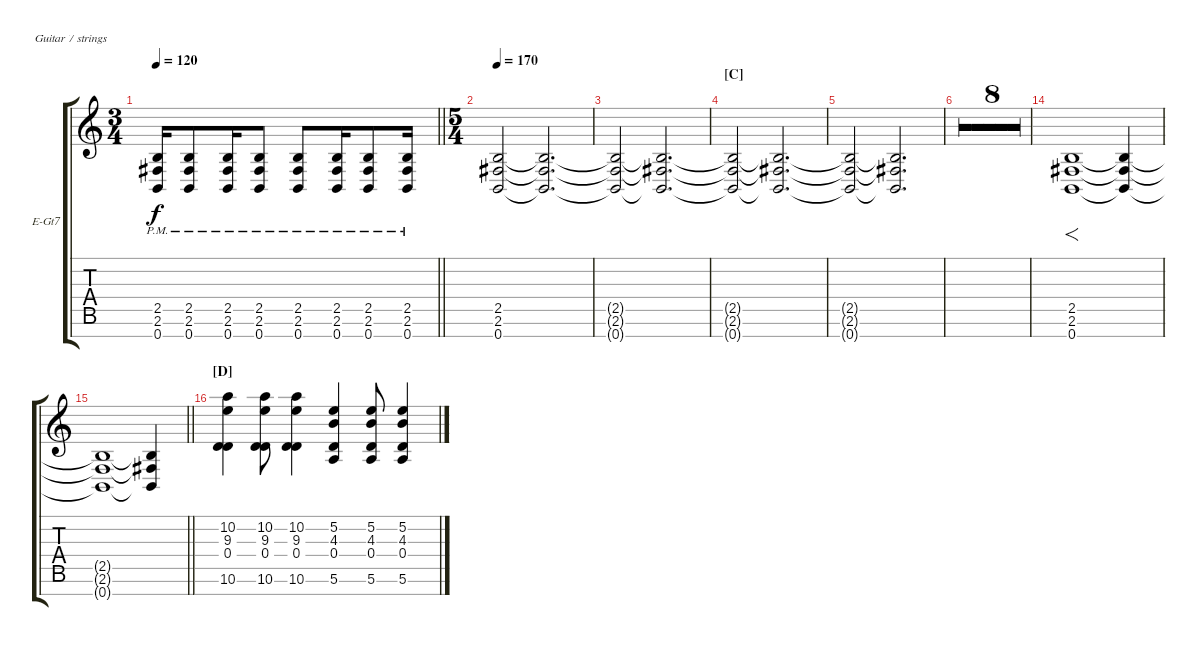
\bracketExtendMode groupsimilarinstruments
\firstSystemTrackNameOrientation horizontal
\otherSystemsTrackNameOrientation horizontal
\track ("Guitar 2" "E-Gt7") {multiBarRest instrument distortionguitar}
\staff {score tabs}
\tuning (E4 B3 G3 D3 A2 E2 B1)
\ts (3 4)
\beaming (8 2 2 2 2)
\tempo 120
\clef g2
\barLineRight lightlight
\ks c
(2.5{pm} 2.6{pm} 0.7{pm}).16{dy f beam merge} (2.5{pm} 2.6{pm} 0.7{pm}).8{beam merge} (2.5{pm} 2.6{pm} 0.7{pm}).16{beam merge} (2.5{pm} 2.6{pm} 0.7{pm}).8{beam split} (2.5{pm} 2.6{pm} 0.7{pm}).8{beam merge} (2.5{pm} 2.6{pm} 0.7{pm}).16{beam merge} (2.5{pm} 2.6{pm} 0.7{pm}).8{beam merge} (2.5{pm} 2.6{pm} 0.7{pm}).16 |
\ts (5 4)
\tempo 170
(2.5 2.6 0.7).2 (2.5{t} 2.6{t} 0.7{t}).2{d} |
(2.5{t} 2.6{t} 0.7{t}).2 (2.5{t} 2.6{t} 0.7{t}).2{d} |
\section ("C" "")
(2.5{t} 2.6{t} 0.7{t}).2 (2.5{t} 2.6{t} 0.7{t}).2{d} |
(2.5{t} 2.6{t} 0.7{t}).2 (2.5{t} 2.6{t} 0.7{t}).2{d} |
r.2{d} r.2 |
r.2{d} r.2 |
r.2{d} r.2 |
r.2{d} r.2 |
r.2{d} r.2 |
r.2{d} r.2 |
r.2{d} r.2 |
r.2{d} r.2 |
(2.5 2.6 0.7).1{f} (2.5{t} 2.6{t} 0.7{t}).4 |
\barLineRight lightlight
(2.5{t} 2.6{t} 0.7{t}).1 (2.5{t} 2.6{t} 0.7{t}).4 |
\section ("D" "")
(10.2 9.3 0.4 10.6).4 (10.2 9.3 0.4 10.6).8 (10.2 9.3 0.4 10.6).4 (5.2 4.3 0.4 5.6).4 (5.2 4.3 0.4 5.6).8 (5.2 4.3 0.4 5.6).4
